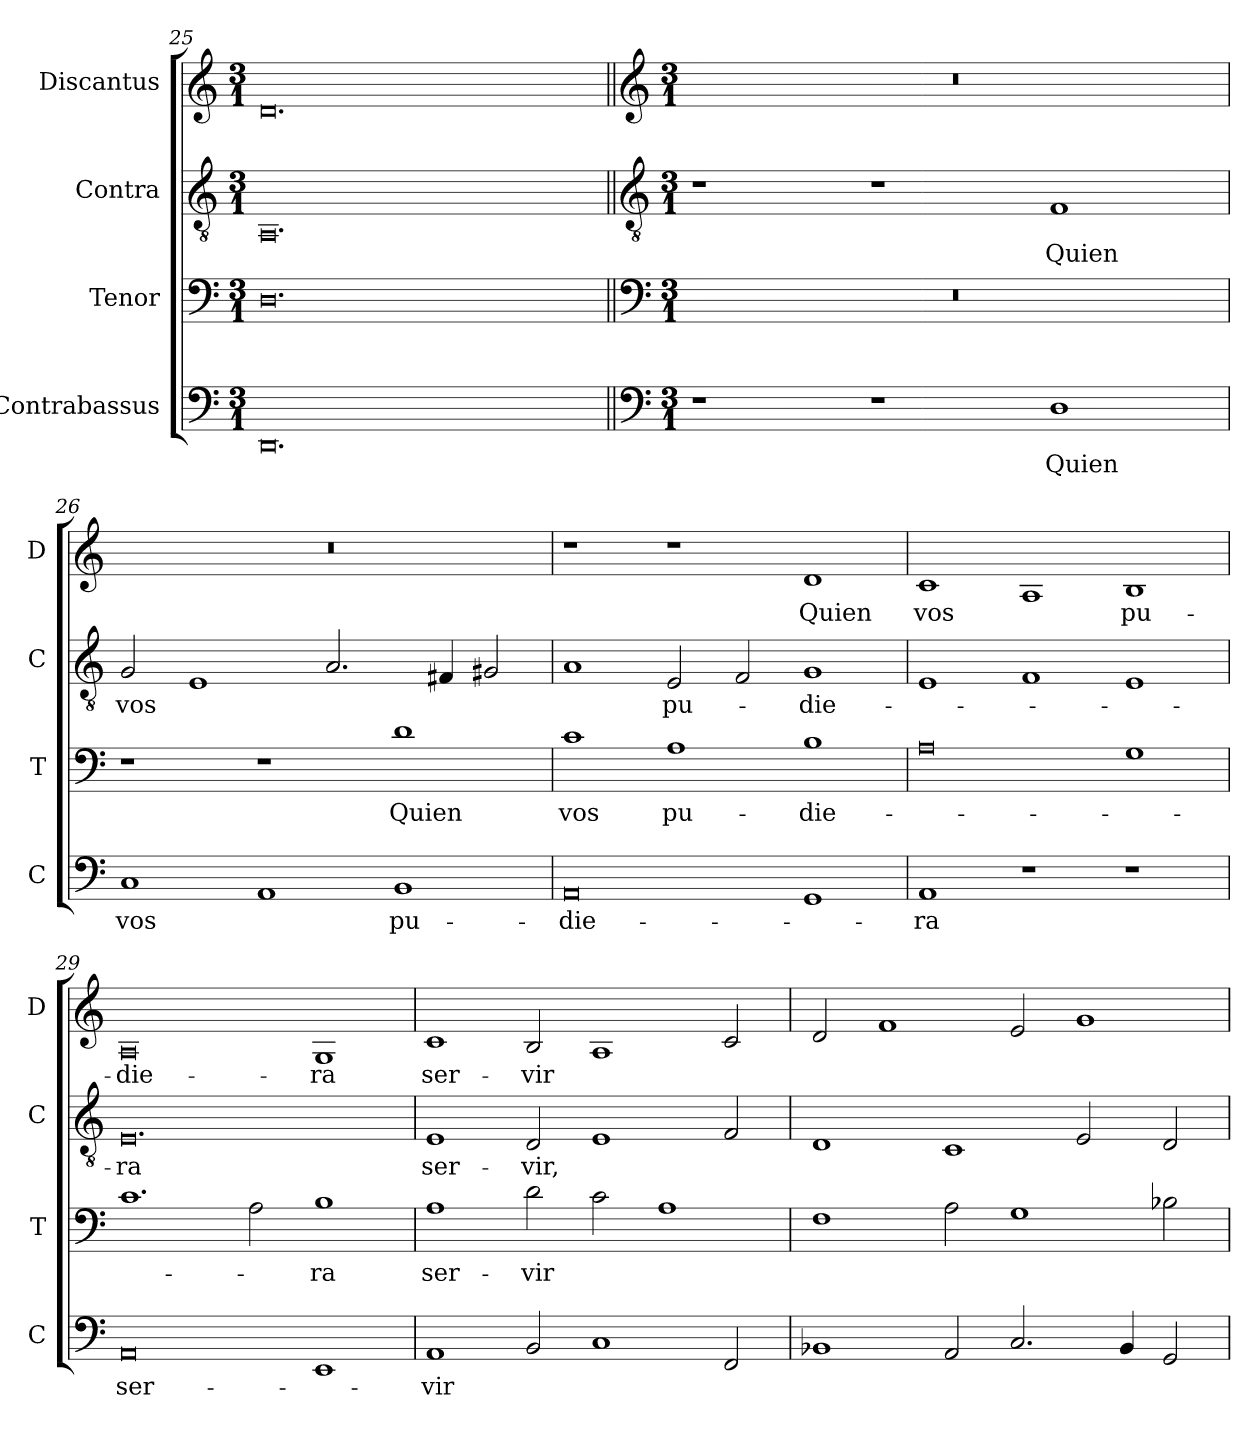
**kern	**text	**kern	**text	**kern	**text	**kern	**text
*part4	*part4	*part3	*part3	*part2	*part2	*part1	*part1
*staff4	*staff4	*staff3	*staff3	*staff2	*staff2	*staff1	*staff1
*I"Contrabassus	*	*I"Tenor	*	*I"Contra	*	*I"Discantus	*
*I'C	*	*I'T	*	*I'C	*	*I'D	*
*clefF4	*	*clefF4	*	*clefGv2	*	*clefG2	*
*k[]	*	*k[]	*	*k[]	*	*k[]	*
*M3/1	*	*M3/1	*	*M3/1	*	*M3/1	*
=25	=25	=25	=25	=25	=25	=25	=25
0.DD	.	0.D	.	0.AA	.	0.d	.
!!LO:LB:g=z
=||	=||	=||	=||	=||	=||	=||	=||
*clefF4	*	*clefF4	*	*clefGv2	*	*clefG2	*
*k[]	*	*k[]	*	*k[]	*	*k[]	*
*M3/1	*	*M3/1	*	*M3/1	*	*M3/1	*
1r	.	0.r	.	1r	.	0.r	.
1r	.	.	.	1r	.	.	.
1D	Quien	.	.	1F	Quien	.	.
=26	=26	=26	=26	=26	=26	=26	=26
1C	vos	1r	.	2G	vos	0.r	.
.	.	.	.	1E	.	.	.
1AA	.	1r	.	.	.	.	.
.	.	.	.	2.A	.	.	.
1BB	pu-	1d	Quien	.	.	.	.
.	.	.	.	4F#X	.	.	.
.	.	.	.	2G#X	.	.	.
=27	=27	=27	=27	=27	=27	=27	=27
0AA	-die-	1c	vos	1A	.	1r	.
.	.	1A	pu-	2E	pu-	1r	.
.	.	.	.	2F	.	.	.
1GG	.	1B	-die-	1G	-die-	1d	Quien
=28	=28	=28	=28	=28	=28	=28	=28
1AA	-ra	0A	.	1E	.	1c	vos
1r	.	.	.	1F	.	1A	.
1r	.	1G	.	1E	.	1B	pu-
=29	=29	=29	=29	=29	=29	=29	=29
0AA	ser-	1.c	.	0.E	-ra	0A	-die-
.	.	2A	.	.	.	.	.
1EE	.	1B	-ra	.	.	1G	-ra
=30	=30	=30	=30	=30	=30	=30	=30
1AA	-vir	1A	ser-	1E	ser-	1c	ser-
2BB	.	2d	-vir	2D	-vir,	2B	-vir
1C	.	2c	.	1E	.	1A	.
.	.	1A	.	.	.	.	.
2FF	.	.	.	2F	.	2c	.
=31	=31	=31	=31	=31	=31	=31	=31
1BB-X	.	1F	.	1D	.	2d	.
.	.	.	.	.	.	1f	.
2AA	.	2A	.	1C	.	.	.
2.C	.	1G	.	.	.	2e	.
.	.	.	.	2E	.	1g	.
4BB-	.	.	.	.	.	.	.
2GG	.	2B-X	.	2D	.	.	.
=	=	=	=	=	=	=	=
*-	*-	*-	*-	*-	*-	*-	*-
